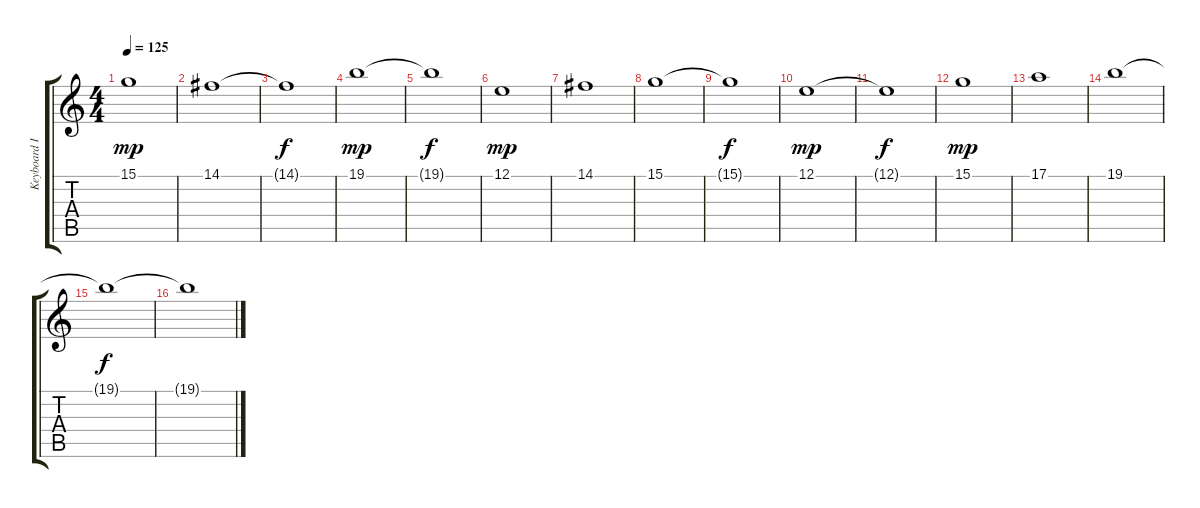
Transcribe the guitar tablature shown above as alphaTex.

\track ("Keyboard I" "Keyboard I") {instrument stringensemble1}
\staff {score tabs}
\tuning (E4 B3 G3 D3 A2 E2) {hide}
\ts (4 4)
\tempo 125
\clef g2
\ks c
15.1.1{dy mp} |
14.1.1 |
14.1{t}.1{dy f} |
19.1.1{dy mp} |
19.1{t}.1{dy f} |
12.1.1{dy mp} |
14.1.1 |
15.1.1 |
15.1{t}.1{dy f} |
12.1.1{dy mp} |
12.1{t}.1{dy f} |
15.1.1{dy mp} |
17.1.1 |
19.1.1 |
19.1{t}.1{dy f} |
19.1{t}.1
